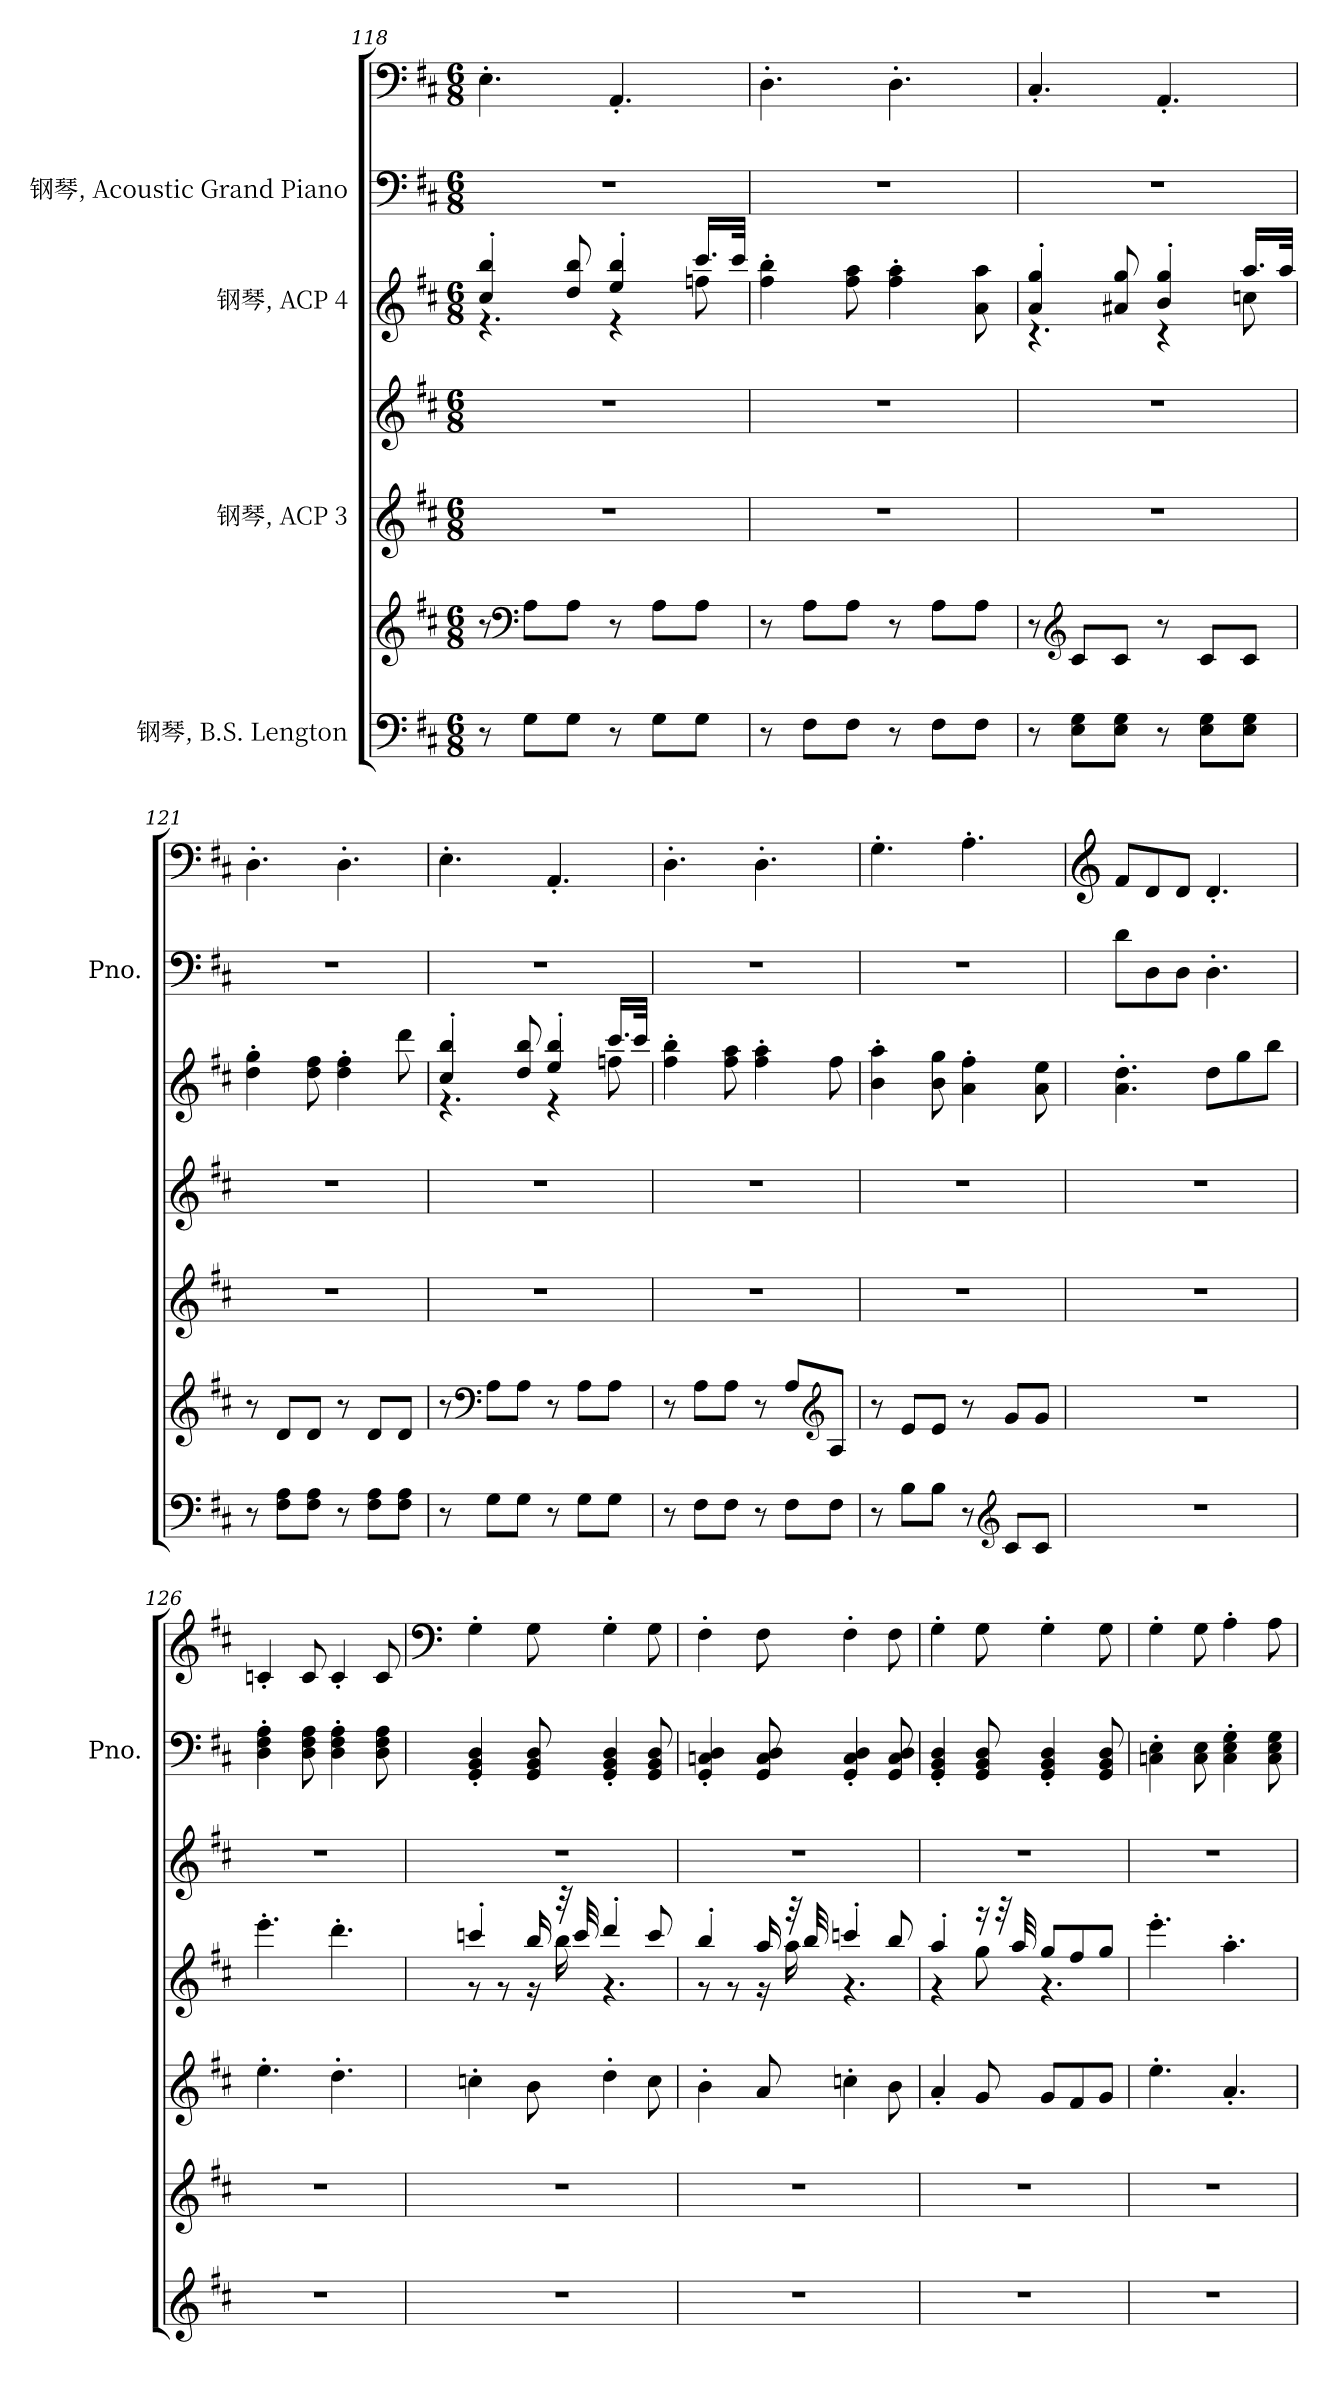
**kern	**kern	**kern	**kern	**kern	**kern	**kern
*part4	*part4	*part3	*part3	*part2	*part1	*part1
*staff7	*staff6	*staff5	*staff4	*staff3	*staff2	*staff1
*I"钢琴, B.S. Lengton	*	*I"钢琴, ACP 3	*	*I"钢琴, ACP 4	*I"钢琴, Acoustic Grand Piano	*
*	*	*	*	*	*I'Pno.	*
*clefF4	*clefG2	*clefG2	*clefG2	*clefG2	*clefF4	*clefF4
*k[f#c#]	*k[f#c#]	*k[f#c#]	*k[f#c#]	*k[f#c#]	*k[f#c#]	*k[f#c#]
*M6/8	*M6/8	*M6/8	*M6/8	*M6/8	*M6/8	*M6/8
=118	=118	=118	=118	=118	=118	=118
*	*	*	*	*^	*	*
8r	8r	2.r	2.r	4cc#/' 4bb/'	4.r	2.r	4.E'\
*	*clefF4	*	*	*	*	*	*
8G\L	8A\L	.	.	.	.	.	.
8G\J	8A\J	.	.	8dd/ 8bb/	.	.	.
8r	8r	.	.	4ee/' 4bb/'	4r	.	4.AA'/
8G\L	8A\L	.	.	.	.	.	.
8G\J	8A\J	.	.	16.ccc#/LL	8ffn\	.	.
.	.	.	.	32ccc#/JJk	.	.	.
*	*	*	*	*v	*v	*	*
=119	=119	=119	=119	=119	=119	=119
8r	8r	2.r	2.r	4ff#\' 4bb\'	2.r	4.D'\
8F#\L	8A\L	.	.	.	.	.
8F#\J	8A\J	.	.	8ff#\ 8aa\	.	.
8r	8r	.	.	4ff#\' 4aa\'	.	4.D'\
8F#\L	8A\L	.	.	.	.	.
8F#\J	8A\J	.	.	8a\ 8aa\	.	.
=120	=120	=120	=120	=120	=120	=120
*	*	*	*	*^	*	*
8r	8r	2.r	2.r	4a/' 4gg/'	4.r	2.r	4.C#'/
*	*clefG2	*	*	*	*	*	*
8E\ 8G\L	8c#/L	.	.	.	.	.	.
8E\ 8G\J	8c#/J	.	.	8a#X/ 8gg/	.	.	.
8r	8r	.	.	4b/' 4gg/'	4r	.	4.AA'/
8E\ 8G\L	8c#/L	.	.	.	.	.	.
8E\ 8G\J	8c#/J	.	.	16.aa/LL	8ccn\	.	.
.	.	.	.	32aa/JJk	.	.	.
*	*	*	*	*v	*v	*	*
=121	=121	=121	=121	=121	=121	=121
8r	8r	2.r	2.r	4dd\' 4gg\'	2.r	4.D'\
8F#\ 8A\L	8d/L	.	.	.	.	.
8F#\ 8A\J	8d/J	.	.	8dd\ 8ff#\	.	.
8r	8r	.	.	4dd\' 4ff#\'	.	4.D'\
8F#\ 8A\L	8d/L	.	.	.	.	.
8F#\ 8A\J	8d/J	.	.	8ddd\	.	.
!!LO:PB:g=z
=122	=122	=122	=122	=122	=122	=122
*	*	*	*	*^	*	*
8r	8r	2.r	2.r	4cc#/' 4bb/'	4.r	2.r	4.E'\
*	*clefF4	*	*	*	*	*	*
8G\L	8A\L	.	.	.	.	.	.
8G\J	8A\J	.	.	8dd/ 8bb/	.	.	.
8r	8r	.	.	4ee/' 4bb/'	4r	.	4.AA'/
8G\L	8A\L	.	.	.	.	.	.
8G\J	8A\J	.	.	16.ccc#/LL	8ffn\	.	.
.	.	.	.	32ccc#/JJk	.	.	.
*	*	*	*	*v	*v	*	*
=123	=123	=123	=123	=123	=123	=123
8r	8r	2.r	2.r	4ff#\' 4bb\'	2.r	4.D'\
8F#\L	8A\L	.	.	.	.	.
8F#\J	8A\J	.	.	8ff#\ 8aa\	.	.
8r	8r	.	.	4ff#\' 4aa\'	.	4.D'\
8F#\L	8A/L	.	.	.	.	.
*	*clefG2	*	*	*	*	*
8F#\J	8A/J	.	.	8ff#\	.	.
=124	=124	=124	=124	=124	=124	=124
8r	8r	2.r	2.r	4b\' 4aa\'	2.r	4.G'\
8B\L	8e/L	.	.	.	.	.
8B\J	8e/J	.	.	8b\ 8gg\	.	.
8r	8r	.	.	4a\' 4ff#\'	.	4.A'\
*clefG2	*	*	*	*	*	*
8c#/L	8g/L	.	.	.	.	.
8c#/J	8g/J	.	.	8a\ 8ee\	.	.
=125	=125	=125	=125	=125	=125	=125
*	*	*	*	*	*	*clefG2
2.r	2.r	2.r	2.r	4.a\' 4.dd\'	8d\L	8f#/L
.	.	.	.	.	8D\	8d/
.	.	.	.	.	8D\J	8d/J
.	.	.	.	8dd\L	4.D'\	4.d'/
.	.	.	.	8gg\	.	.
.	.	.	.	8bb\J	.	.
!!LO:PB:g=z
=126	=126	=126	=126	=126	=126	=126
2.r	2.r	4.ee'\	4.eee'\	2.r	4D\' 4F#\' 4A\'	4cn'/
.	.	.	.	.	8D\ 8F#\ 8A\	8c/
.	.	4.dd'\	4.ddd'\	.	4D\' 4F#\' 4A\'	4c'/
.	.	.	.	.	8D\ 8F#\ 8A\	8c/
=127	=127	=127	=127	=127	=127	=127
*	*	*	*	*	*	*clefF4
*	*	*	*^	*	*	*
2.r	2.r	4ccn'\	4cccn'/	8r	2.r	4GG/' 4BB/' 4D/'	4G'\
.	.	.	.	8r	.	.	.
.	.	8b\	16bb/	16r	.	8GG/ 8BB/ 8D/	8G\
.	.	.	32r	16bb\	.	.	.
.	.	.	32ccc/	.	.	.	.
.	.	4dd'\	4ddd'/	4.r	.	4GG/' 4BB/' 4D/'	4G'\
.	.	8cc\	8ccc/	.	.	8GG/ 8BB/ 8D/	8G\
=128	=128	=128	=128	=128	=128	=128	=128
2.r	2.r	4b'\	4bb'/	8r	2.r	4GG/' 4Cn/' 4D/'	4F#'\
.	.	.	.	8r	.	.	.
.	.	8a/	16aa/	16r	.	8GG/ 8C/ 8D/	8F#\
.	.	.	32r	16aa\	.	.	.
.	.	.	32bb/	.	.	.	.
.	.	4ccn'\	4cccn'/	4.r	.	4GG/' 4C/' 4D/'	4F#'\
.	.	8b\	8bb/	.	.	8GG/ 8C/ 8D/	8F#\
=129	=129	=129	=129	=129	=129	=129	=129
2.r	2.r	4a'/	4aa'/	4r	2.r	4GG/' 4BB/' 4D/'	4G'\
.	.	8g/	16r	8gg\	.	8GG/ 8BB/ 8D/	8G\
.	.	.	32r	.	.	.	.
.	.	.	32aa/	.	.	.	.
.	.	8g/L	8gg/L	4.r	.	4GG/' 4BB/' 4D/'	4G'\
.	.	8f#/	8ff#/	.	.	.	.
.	.	8g/J	8gg/J	.	.	8GG/ 8BB/ 8D/	8G\
*	*	*	*v	*v	*	*	*
!!LO:PB:g=z
=130	=130	=130	=130	=130	=130	=130
2.r	2.r	4.ee'\	4.eee'\	2.r	4Cn\' 4E\'	4G'\
.	.	.	.	.	8C\ 8E\	8G\
.	.	4.a'/	4.aa'\	.	4C\' 4E\' 4G\'	4A'\
.	.	.	.	.	8C\ 8E\ 8G\	8A\
=	=	=	=	=	=	=
*-	*-	*-	*-	*-	*-	*-
